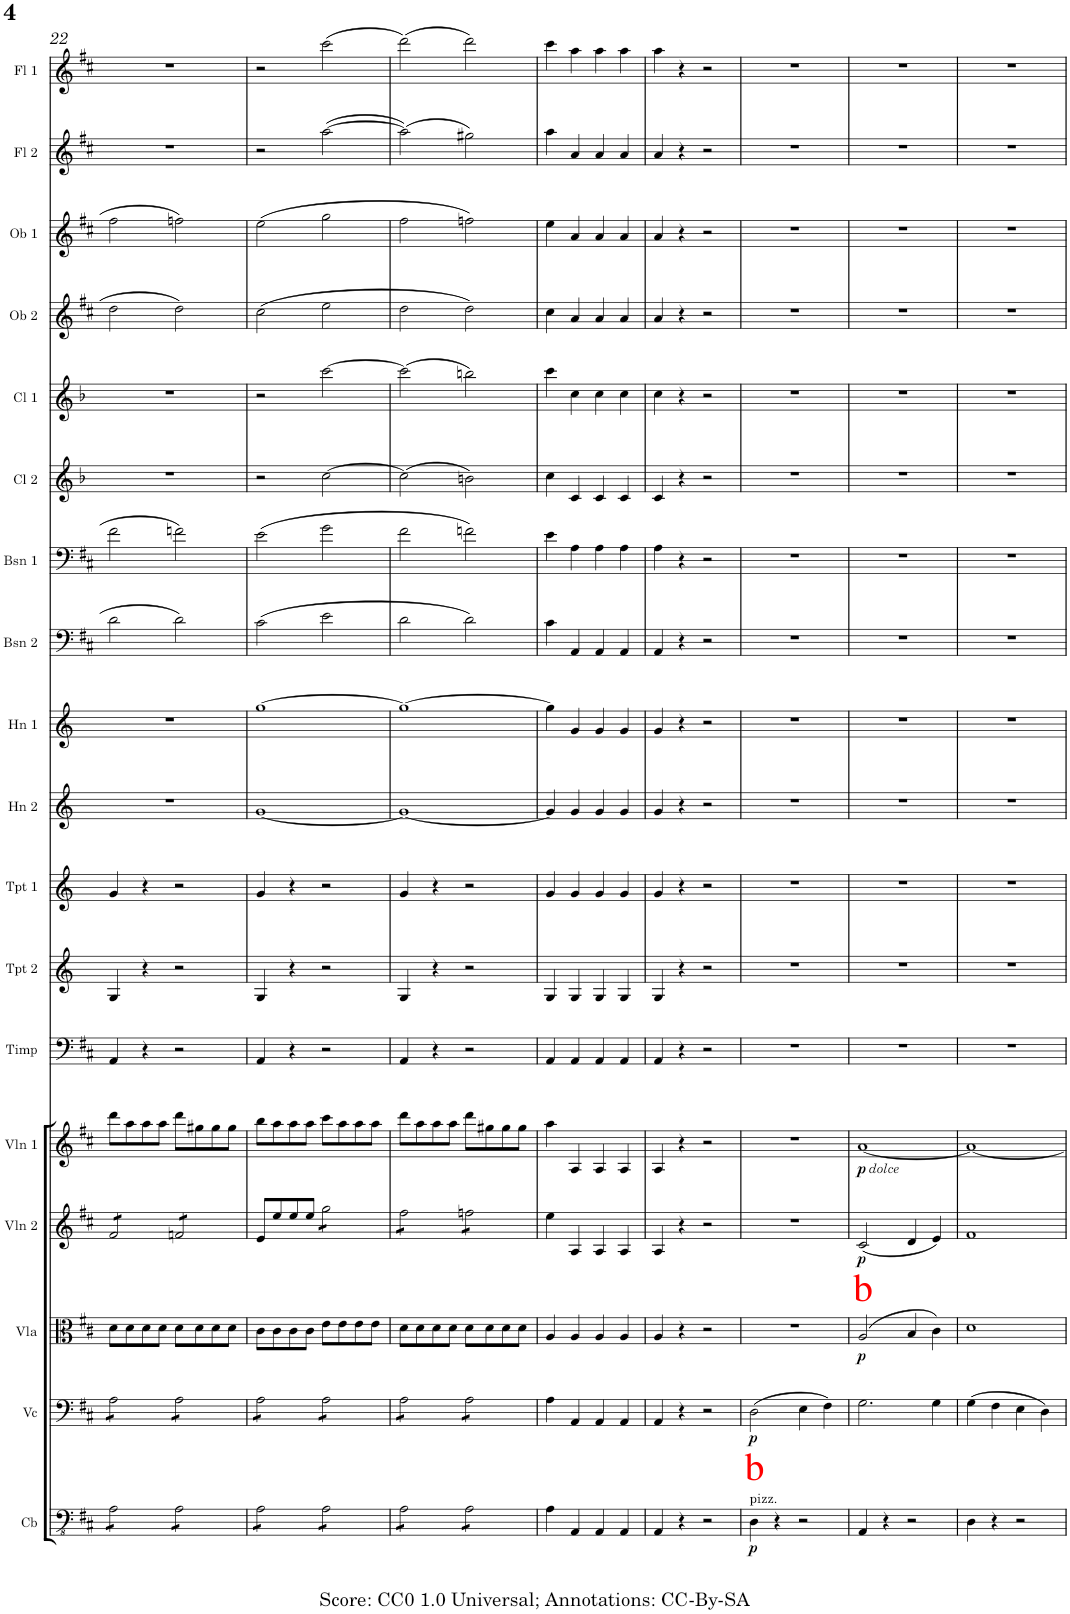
**kern	**dynam	**kern	**text	**dynam	**kern	**dynam	**kern	**text	**dynam	**kern	**dynam	**kern	**kern	**kern	**kern	**kern	**kern	**kern	**kern	**kern	**kern	**kern	**kern	**kern
*part18	*part18	*part17	*part17	*part17	*part16	*part16	*part15	*part15	*part15	*part14	*part14	*part13	*part12	*part11	*part10	*part9	*part8	*part7	*part6	*part5	*part4	*part3	*part2	*part1
*staff18	*staff18	*staff17	*staff17	*staff17	*staff16	*staff16	*staff15	*staff15	*staff15	*staff14	*staff14	*staff13	*staff12	*staff11	*staff10	*staff9	*staff8	*staff7	*staff6	*staff5	*staff4	*staff3	*staff2	*staff1
*I"Contrabass	*	*I"Violoncello	*	*	*I"Viola	*	*I"Violin 2	*	*	*I"Violin 1	*	*I"Timpani	*I"D Trumpet 2	*I"D Trumpet 1	*I"D Horn 2	*I"D Horn 1	*I"Bassoon 2	*I"Bassoon 1	*I"A Clarinet 2	*I"A Clarinet 1	*I"Oboe 2	*I"Oboe 1	*I"Flute 2	*I"Flute 1
*I'Cb	*	*I'Vc	*	*	*I'Vla	*	*I'Vln 2	*	*	*I'Vln 1	*	*I'Timp	*I'Tpt 2	*I'Tpt 1	*I'Hn 2	*I'Hn 1	*I'Bsn 2	*I'Bsn 1	*I'Cl 2	*I'Cl 1	*I'Ob 2	*I'Ob 1	*I'Fl 2	*I'Fl 1
!!LO:PB:g=z
*clefFv4	*	*clefF4	*	*	*clefC3	*	*clefG2	*	*	*clefG2	*	*clefF4	*clefG2	*clefG2	*clefG2	*clefG2	*clefF4	*clefF4	*clefG2	*clefG2	*clefG2	*clefG2	*clefG2	*clefG2
*	*	*	*	*	*	*	*	*	*	*	*	*	*Trd-1c-2	*Trd-1c-2	*Trd6c10	*Trd6c10	*	*	*Trd2c3	*Trd2c3	*	*	*	*
*k[f#c#]	*	*k[f#c#]	*	*	*k[f#c#]	*	*k[f#c#]	*	*	*k[f#c#]	*	*k[f#c#]	*k[]	*k[]	*k[]	*k[]	*k[f#c#]	*k[f#c#]	*k[b-]	*k[b-]	*k[f#c#]	*k[f#c#]	*k[f#c#]	*k[f#c#]
*M2/2	*	*M2/2	*	*	*M2/2	*	*M2/2	*	*	*M2/2	*	*M2/2	*M2/2	*M2/2	*M2/2	*M2/2	*M2/2	*M2/2	*M2/2	*M2/2	*M2/2	*M2/2	*M2/2	*M2/2
*met(c|)	*	*met(c|)	*	*	*met(c|)	*	*met(c|)	*	*	*met(c|)	*	*met(c|)	*met(c|)	*met(c|)	*met(c|)	*met(c|)	*met(c|)	*met(c|)	*met(c|)	*met(c|)	*met(c|)	*met(c|)	*met(c|)	*met(c|)
=22	=22	=22	=22	=22	=22	=22	=22	=22	=22	=22	=22	=22	=22	=22	=22	=22	=22	=22	=22	=22	=22	=22	=22	=22
*tremolo	*	*	*	*	*	*	*	*	*	*	*	*	*	*	*	*	*	*	*	*	*	*	*	*
*	*	*tremolo	*	*	*	*	*	*	*	*	*	*	*	*	*	*	*	*	*	*	*	*	*	*
*	*	*	*	*	*	*	*tremolo	*	*	*	*	*	*	*	*	*	*	*	*	*	*	*	*	*
8AA\L	.	8A\L	.	.	8d\L	.	8f#/L	.	.	8ddd\L	.	4AA/	4G/	4g/	1r	1r	2d\	2f#\	1r	1r	2dd\	2ff#\	1r	1r
8AA\	.	8A\	.	.	8d\	.	8f#/	.	.	8aa\	.	.	.	.	.	.	.	.	.	.	.	.	.	.
8AA\	.	8A\	.	.	8d\	.	8f#/	.	.	8aa\	.	4r	4r	4r	.	.	.	.	.	.	.	.	.	.
8AA\J	.	8A\J	.	.	8d\J	.	8f#/J	.	.	8aa\J	.	.	.	.	.	.	.	.	.	.	.	.	.	.
8AA\L	.	8A\L	.	.	8d\L	.	8fn/L	.	.	8ddd\L	.	2r	2r	2r	.	.	2d\	2fn\	.	.	2dd\	2ffn\	.	.
8AA\	.	8A\	.	.	8d\	.	8fn/	.	.	8gg#X\	.	.	.	.	.	.	.	.	.	.	.	.	.	.
8AA\	.	8A\	.	.	8d\	.	8fn/	.	.	8gg#\	.	.	.	.	.	.	.	.	.	.	.	.	.	.
8AA\J	.	8A\J	.	.	8d\J	.	8fn/J	.	.	8gg#\J	.	.	.	.	.	.	.	.	.	.	.	.	.	.
*	*	*	*	*	*	*	*Xtremolo	*	*	*	*	*	*	*	*	*	*	*	*	*	*	*	*	*
=23	=23	=23	=23	=23	=23	=23	=23	=23	=23	=23	=23	=23	=23	=23	=23	=23	=23	=23	=23	=23	=23	=23	=23	=23
8AA\L	.	8A\L	.	.	8c#\L	.	8e/L	.	.	8bb\L	.	4AA/	4G/	4g/	[1g	[1gg	(2c#\	(2e\	2r	2r	(2cc#\	(2ee\	2r	2r
8AA\	.	8A\	.	.	8c#\	.	8ee/	.	.	8aa\	.	.	.	.	.	.	.	.	.	.	.	.	.	.
8AA\	.	8A\	.	.	8c#\	.	8ee/	.	.	8aa\	.	4r	4r	4r	.	.	.	.	.	.	.	.	.	.
8AA\J	.	8A\J	.	.	8c#\J	.	8ee/J	.	.	8aa\J	.	.	.	.	.	.	.	.	.	.	.	.	.	.
*	*	*	*	*	*	*	*tremolo	*	*	*	*	*	*	*	*	*	*	*	*	*	*	*	*	*
8AA\L	.	8A\L	.	.	8e\L	.	8gg\L	.	.	8ccc#\L	.	2r	2r	2r	.	.	2e\	2g\	[2cc\	[2ccc\	2ee\	2gg\	([2aa\	(2ccc#\
8AA\	.	8A\	.	.	8e\	.	8gg\	.	.	8aa\	.	.	.	.	.	.	.	.	.	.	.	.	.	.
8AA\	.	8A\	.	.	8e\	.	8gg\	.	.	8aa\	.	.	.	.	.	.	.	.	.	.	.	.	.	.
8AA\J	.	8A\J	.	.	8e\J	.	8gg\J	.	.	8aa\J	.	.	.	.	.	.	.	.	.	.	.	.	.	.
=24	=24	=24	=24	=24	=24	=24	=24	=24	=24	=24	=24	=24	=24	=24	=24	=24	=24	=24	=24	=24	=24	=24	=24	=24
8AA\L	.	8A\L	.	.	8d\L	.	8ff#\L	.	.	8ddd\L	.	4AA/	4G/	4g/	1g_	1gg_	2d\	2f#\	(2cc\]	(2ccc\]	2dd\	2ff#\	(2aa\])	(2ddd\)
8AA\	.	8A\	.	.	8d\	.	8ff#\	.	.	8aa\	.	.	.	.	.	.	.	.	.	.	.	.	.	.
8AA\	.	8A\	.	.	8d\	.	8ff#\	.	.	8aa\	.	4r	4r	4r	.	.	.	.	.	.	.	.	.	.
8AA\J	.	8A\J	.	.	8d\J	.	8ff#\J	.	.	8aa\J	.	.	.	.	.	.	.	.	.	.	.	.	.	.
8AA\L	.	8A\L	.	.	8d\L	.	8ffn\L	.	.	8ddd\L	.	2r	2r	2r	.	.	2d\)	2fn\)	2bn\)	2bbn\)	2dd\)	2ffn\)	2gg#X\)	2ddd\)
8AA\	.	8A\	.	.	8d\	.	8ffn\	.	.	8gg#X\	.	.	.	.	.	.	.	.	.	.	.	.	.	.
8AA\	.	8A\	.	.	8d\	.	8ffn\	.	.	8gg#\	.	.	.	.	.	.	.	.	.	.	.	.	.	.
8AA\J	.	8A\J	.	.	8d\J	.	8ffn\J	.	.	8gg#\J	.	.	.	.	.	.	.	.	.	.	.	.	.	.
*	*	*	*	*	*	*	*Xtremolo	*	*	*	*	*	*	*	*	*	*	*	*	*	*	*	*	*
*	*	*Xtremolo	*	*	*	*	*	*	*	*	*	*	*	*	*	*	*	*	*	*	*	*	*	*
*Xtremolo	*	*	*	*	*	*	*	*	*	*	*	*	*	*	*	*	*	*	*	*	*	*	*	*
=25	=25	=25	=25	=25	=25	=25	=25	=25	=25	=25	=25	=25	=25	=25	=25	=25	=25	=25	=25	=25	=25	=25	=25	=25
4AA\	.	4A\	.	.	4A/	.	4ee\	.	.	4aa\	.	4AA/	4G/	4g/	4g/]	4gg\]	4c#\	4e\	4cc\	4ccc\	4cc#\	4ee\	4aa\	4ccc#\
4AAA/	.	4AA/	.	.	4A/	.	4A/	.	.	4A/	.	4AA/	4G/	4g/	4g/	4g/	4AA/	4A\	4c/	4cc\	4a/	4a/	4a/	4aa\
4AAA/	.	4AA/	.	.	4A/	.	4A/	.	.	4A/	.	4AA/	4G/	4g/	4g/	4g/	4AA/	4A\	4c/	4cc\	4a/	4a/	4a/	4aa\
4AAA/	.	4AA/	.	.	4A/	.	4A/	.	.	4A/	.	4AA/	4G/	4g/	4g/	4g/	4AA/	4A\	4c/	4cc\	4a/	4a/	4a/	4aa\
=26	=26	=26	=26	=26	=26	=26	=26	=26	=26	=26	=26	=26	=26	=26	=26	=26	=26	=26	=26	=26	=26	=26	=26	=26
4AAA/	.	4AA/	.	.	4A/	.	4A/	.	.	4A/	.	4AA/	4G/	4g/	4g/	4g/	4AA/	4A\	4c/	4cc\	4a/	4a/	4a/	4aa\
4r	.	4r	.	.	4r	.	4r	.	.	4r	.	4r	4r	4r	4r	4r	4r	4r	4r	4r	4r	4r	4r	4r
2r	.	2r	.	.	2r	.	2r	.	.	2r	.	2r	2r	2r	2r	2r	2r	2r	2r	2r	2r	2r	2r	2r
=27	=27	=27	=27	=27	=27	=27	=27	=27	=27	=27	=27	=27	=27	=27	=27	=27	=27	=27	=27	=27	=27	=27	=27	=27
!LO:TX:a:t=pizz.	!	!	!	!	!	!	!	!	!	!	!	!	!	!	!	!	!	!	!	!	!	!	!	!
!	!LO:DY:b	!	!LO:LY:b:color=#FF0000	!LO:DY:b	!	!	!	!	!	!	!	!	!	!	!	!	!	!	!	!	!	!	!	!
4DD\	p	(2D\	b	p	1r	.	1r	.	.	1r	.	1r	1r	1r	1r	1r	1r	1r	1r	1r	1r	1r	1r	1r
4r	.	.	.	.	.	.	.	.	.	.	.	.	.	.	.	.	.	.	.	.	.	.	.	.
2r	.	4E\	.	.	.	.	.	.	.	.	.	.	.	.	.	.	.	.	.	.	.	.	.	.
.	.	4F#\)	.	.	.	.	.	.	.	.	.	.	.	.	.	.	.	.	.	.	.	.	.	.
=28	=28	=28	=28	=28	=28	=28	=28	=28	=28	=28	=28	=28	=28	=28	=28	=28	=28	=28	=28	=28	=28	=28	=28	=28
!	!	!	!	!	!	!	!	!	!	!LO:TX:b:i:t=dolce	!	!	!	!	!	!	!	!	!	!	!	!	!	!
!	!	!	!	!	!	!LO:DY:b	!	!LO:LY:b:color=#FF0000	!LO:DY:b	!	!LO:DY:b	!	!	!	!	!	!	!	!	!	!	!	!	!
4AAA/	.	2.G\	.	.	(2A/	p	(2c#/	b	p	[1a	p	1r	1r	1r	1r	1r	1r	1r	1r	1r	1r	1r	1r	1r
4r	.	.	.	.	.	.	.	.	.	.	.	.	.	.	.	.	.	.	.	.	.	.	.	.
2r	.	.	.	.	4B/	.	4d/	.	.	.	.	.	.	.	.	.	.	.	.	.	.	.	.	.
.	.	4G\	.	.	4c#\)	.	4e/)	.	.	.	.	.	.	.	.	.	.	.	.	.	.	.	.	.
=29	=29	=29	=29	=29	=29	=29	=29	=29	=29	=29	=29	=29	=29	=29	=29	=29	=29	=29	=29	=29	=29	=29	=29	=29
4DD\	.	(4G\	.	.	1d	.	1f#	.	.	1a_	.	1r	1r	1r	1r	1r	1r	1r	1r	1r	1r	1r	1r	1r
4r	.	4F#\	.	.	.	.	.	.	.	.	.	.	.	.	.	.	.	.	.	.	.	.	.	.
2r	.	4E\	.	.	.	.	.	.	.	.	.	.	.	.	.	.	.	.	.	.	.	.	.	.
.	.	4D\)	.	.	.	.	.	.	.	.	.	.	.	.	.	.	.	.	.	.	.	.	.	.
=	=	=	=	=	=	=	=	=	=	=	=	=	=	=	=	=	=	=	=	=	=	=	=	=
*-	*-	*-	*-	*-	*-	*-	*-	*-	*-	*-	*-	*-	*-	*-	*-	*-	*-	*-	*-	*-	*-	*-	*-	*-
